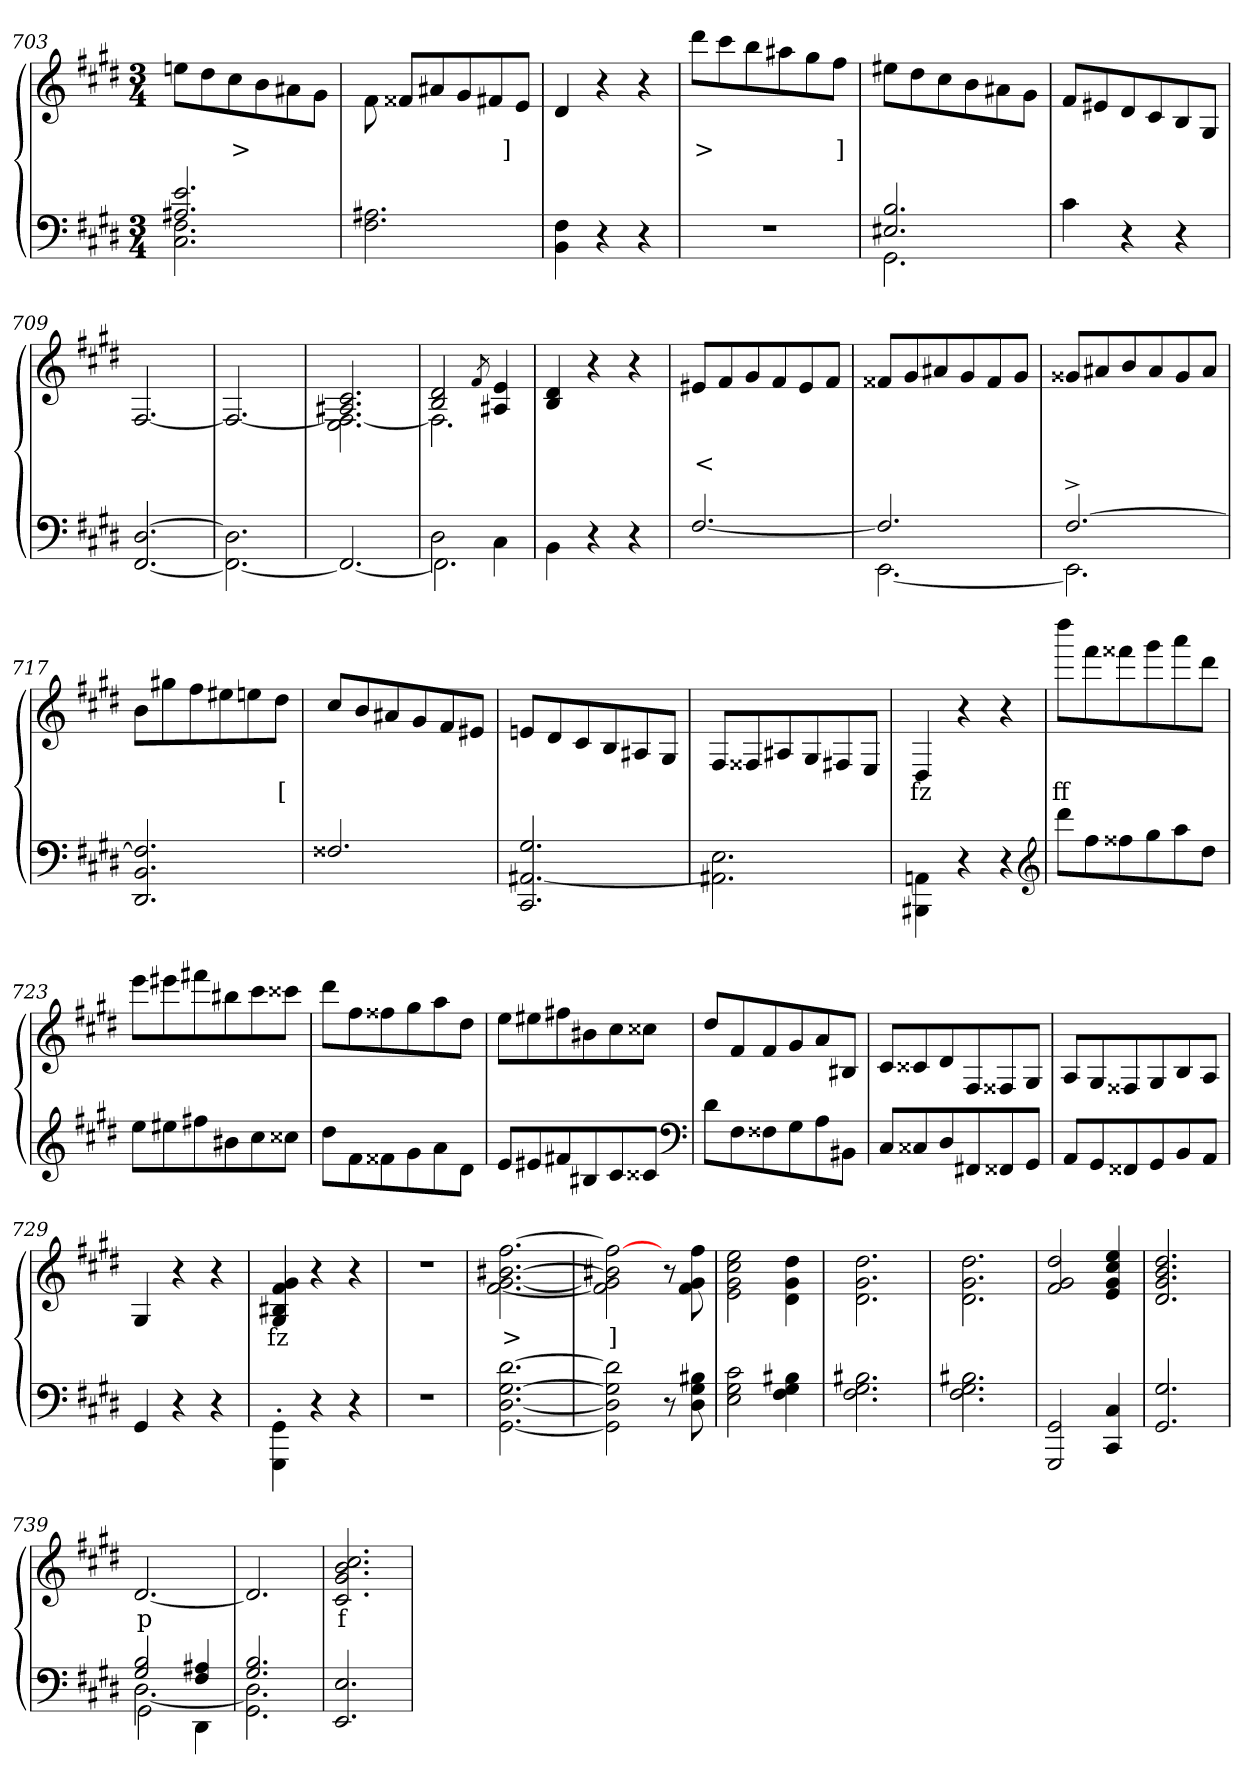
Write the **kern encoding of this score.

**kern	**kern	**text
*part2	*part1	*part1
*staff2	*staff1	*staff1
*clefF4	*clefG2	*
*k[f#c#g#d#]	*k[f#c#g#d#]	*
*M3/4	*M3/4	*
=703	=703	=703
*^	*	*
2.e 2.A#X	2.F# 2.C#	8eenL	.
.	.	8dd#	.
.	.	8cc#	>
.	.	8b	.
.	.	8a#X	.
.	.	8g#J	.
*v	*v	*	*
=704	=704	=704
2.A#X 2.F#	8f#\	.
.	8f##XL	.
.	8a#X	.
.	8g#	.
.	8f#X	.
.	8eJ	]
=705	=705	=705
4F# 4BB	4d#	.
4r	4r	.
4r	4r	.
=706	=706	=706
2.r	8ddd#L	>
.	8ccc#	.
.	8bb	.
.	8aa#X	.
.	8gg#	.
.	8ff#J	]
=707	=707	=707
*^	*	*
2.B 2.E#X	2.GG#	8ee#XL	.
.	.	8dd#	.
.	.	8cc#	.
.	.	8b	.
.	.	8a#X	.
.	.	8g#J	.
*v	*v	*	*
=708	=708	=708
4c#\	8f#L	.
.	8e#X	.
4r	8d#	.
.	8c#	.
4r	8B	.
.	8G#J	.
=709	=709	=709
[2.D# [2.FF#	[2.F#	.
=710	=710	=710
2.D#\] 2.FF#_	2.F#_	.
=711	=711	=711
*	*^	*
2.FF#_	2.c# 2.A#X	2.F#_ 2.E	.
=712	=712	=712	=712
*^	*	*	*
2D#\	2.FF#]	2d# 2B	2.F#]	.
.	.	8qf#/	.	.
4C#\	.	4e 4A#X	.	.
*v	*v	*	*	*
*	*v	*v	*
=713	=713	=713
4BB\	4d# 4B	.
4r	4r	.
4r	4r	.
=714	=714	=714
[2.F#/	8e#XL	<
.	8f#	.
.	8g#	.
.	8f#	.
.	8e#	.
.	8f#J	.
=715	=715	=715
*^	*	*
2.F#]	[2.EE	8f##XL	.
.	.	8g#	.
.	.	8a#X	.
.	.	8g#	.
.	.	8f##	.
.	.	8g#J	.
=716	=716	=716	=716
[2.F#^>	2.EE]	8g##XL	.
.	.	8a#X	.
.	.	8b	.
.	.	8a#	.
.	.	8g##	.
.	.	8a#J	.
*v	*v	*	*
=717	=717	=717
2.F#] 2.BB/ 2.DD#	8bL	.
.	8gg#X	.
.	8ff#	.
.	8ee#X	.
.	8een	.
.	8dd#J	[
=718	=718	=718
2.F##X/	8cc#L	.
.	8b	.
.	8a#X	.
.	8g#	.
.	8f#	.
.	8e#XJ	.
=719	=719	=719
2.G# [2.AA#X 2.CC#	8enL	.
.	8d#	.
.	8c#	.
.	8B	.
.	8A#X	.
.	8G#J	.
=720	=720	=720
2.E\ 2.AA#X]	8F#L	.
.	8F##X	.
.	8A#X	.
.	8G#	.
.	8F#X	.
.	8EJ	.
=721	=721	=721
4AAn\ 4BBB#X	4D#	fz
4r	4r	.
4r	4r	.
*clefG2	*	*
=722	=722	=722
8ddd#L	8dddd#L	ff
8ff#	8fff#	.
8ff##X	8fff##X	.
8gg#	8ggg#	.
8aa	8aaa	.
8dd#J	8ddd#J	.
=723	=723	=723
8eeL	8eeeL	.
8ee#X	8eee#X	.
8ff#X	8fff#X	.
8b#X	8bb#X	.
8cc#	8ccc#	.
8cc##XJ	8ccc##XJ	.
=724	=724	=724
8dd#\L	8ddd#L	.
8f#	8ff#	.
8f##X	8ff##X	.
8g#	8gg#	.
8a	8aa	.
8d#J	8dd#J	.
=725	=725	=725
8eL	8eeL	.
8e#X	8ee#X	.
8f#X	8ff#X	.
8B#X	8b#X	.
8c#	8cc#	.
8c##XJ	8cc##XJ	.
*clefF4	*	*
=726	=726	=726
8d#L	8dd#L	.
8F#	8f#	.
8F##X	8f#	.
8G#	8g#	.
8A	8a	.
8BB#XJ	8B#XJ	.
=727	=727	=727
8C#L	8c#L	.
8C##X	8c##X	.
8D#	8d#	.
8FF#X	8F#	.
8FF##X	8F##X	.
8GG#J	8G#J	.
=728	=728	=728
8AAL	8AL	.
8GG#	8G#	.
8FF##X	8F##X	.
8GG#	8G#	.
8BB	8B	.
8AAJ	8AJ	.
=729	=729	=729
4GG#	4G#	.
4r	4r	.
4r	4r	.
=730	=730	=730
4GG#\'> 4GGG#'>	4g# 4f# 4B#X 4G#	fz
4r	4r	.
4r	4r	.
=731	=731	=731
2.r	2.r	.
=732	=732	=732
[2.d# [2.G# [2.D# [2.GG#	[2.ff# [2.b#X [2.g# [2.f#	>
=733	=733	=733
2d#] 2G#] 2D#] 2GG#]	2ff#_ 2b#X] 2g#] 2f#]	]
8r	8r	.
8B#X 8G# 8D#	8ff# 8g# 8f#	.
=734	=734	=734
2c# 2G# 2E	2ee\ 2cc# 2g# 2e	.
4B#X 4G# 4F#	4dd#\ 4g# 4d#	.
=735	=735	=735
2.B#X 2.G# 2.F#	2.dd#\ 2.g# 2.d#	.
=736	=736	=736
2.B#X 2.G# 2.F#	2.dd#\ 2.g# 2.d#	.
=737	=737	=737
2GG# 2GGG#	2dd# 2g# 2f#	.
4C# 4CC#	4ee 4cc# 4g# 4e	.
=738	=738	=738
2.G# 2.GG#	2.dd# 2.b 2.g# 2.d#	.
=739	=739	=739
*^	*	*
*	*^	*	*
2B 2G#	[2.D#	2GG#\	[2.d#	p
4A#X 4F#	.	4DD#\	.	.
*	*v	*v	*	*
=740	=740	=740	=740
2.B 2.G#	2.D#] 2.GG#	2.d#]	.
*v	*v	*	*
=741	=741	=741
2.E 2.EE	2.cc# 2.b 2.g# 2.c#	f
=	=	=
*-	*-	*-
